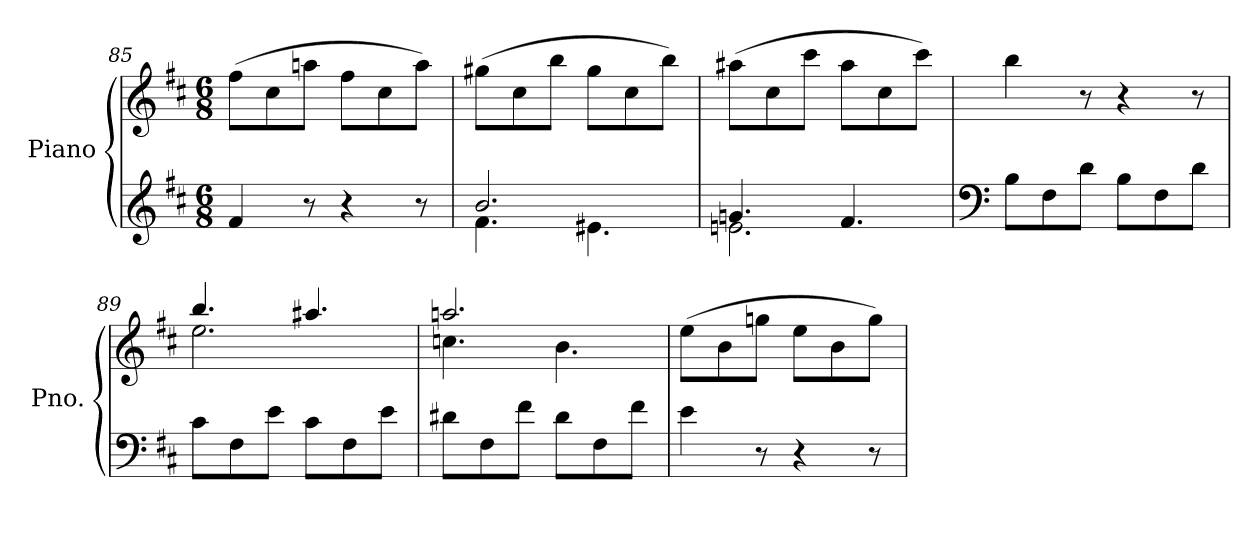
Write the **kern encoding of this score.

**kern	**kern
*part1	*part1
*staff2	*staff1
*I"Piano	*
*I'Pno.	*
!!LO:PB:g=z
*clefG2	*clefG2
*k[f#c#]	*k[f#c#]
*M6/8	*M6/8
=85	=85
4f#/	(>8ff#\L
.	8cc#\
8r	8aan\J
4r	8ff#\L
.	8cc#\
8r	8aa\J)
=86	=86
*^	*
2.b/	4.f#\	(>8gg#X\L
.	.	8cc#\
.	.	8bb\J
.	4.e#X\	8gg#\L
.	.	8cc#\
.	.	8bb\J)
=87	=87	=87
4.gn/	2.en\	(>8aa#X\L
.	.	8cc#\
.	.	8ccc#\J
4.f#/	.	8aa#\L
.	.	8cc#\
.	.	8ccc#\J)
*v	*v	*
=88	=88
*clefF4	*
8B\L	4bb\
8F#\	.
8d\J	8r
8B\L	4r
8F#\	.
8d\J	8r
=89	=89
*	*^
8c#\L	4.bb/	2.ee\
8F#\	.	.
8e\J	.	.
8c#\L	4.aa#X/	.
8F#\	.	.
8e\J	.	.
=90	=90	=90
8d#X\L	2.aan/	4.ccn\
8F#\	.	.
8f#\J	.	.
8d#\L	.	4.b\
8F#\	.	.
8f#\J	.	.
*	*v	*v
!!LO:LB:g=z
=91	=91
4e\	(>8ee\L
.	8b\
8r	8ggn\J
4r	8ee\L
.	8b\
8r	8gg\J)
=	=
*-	*-
